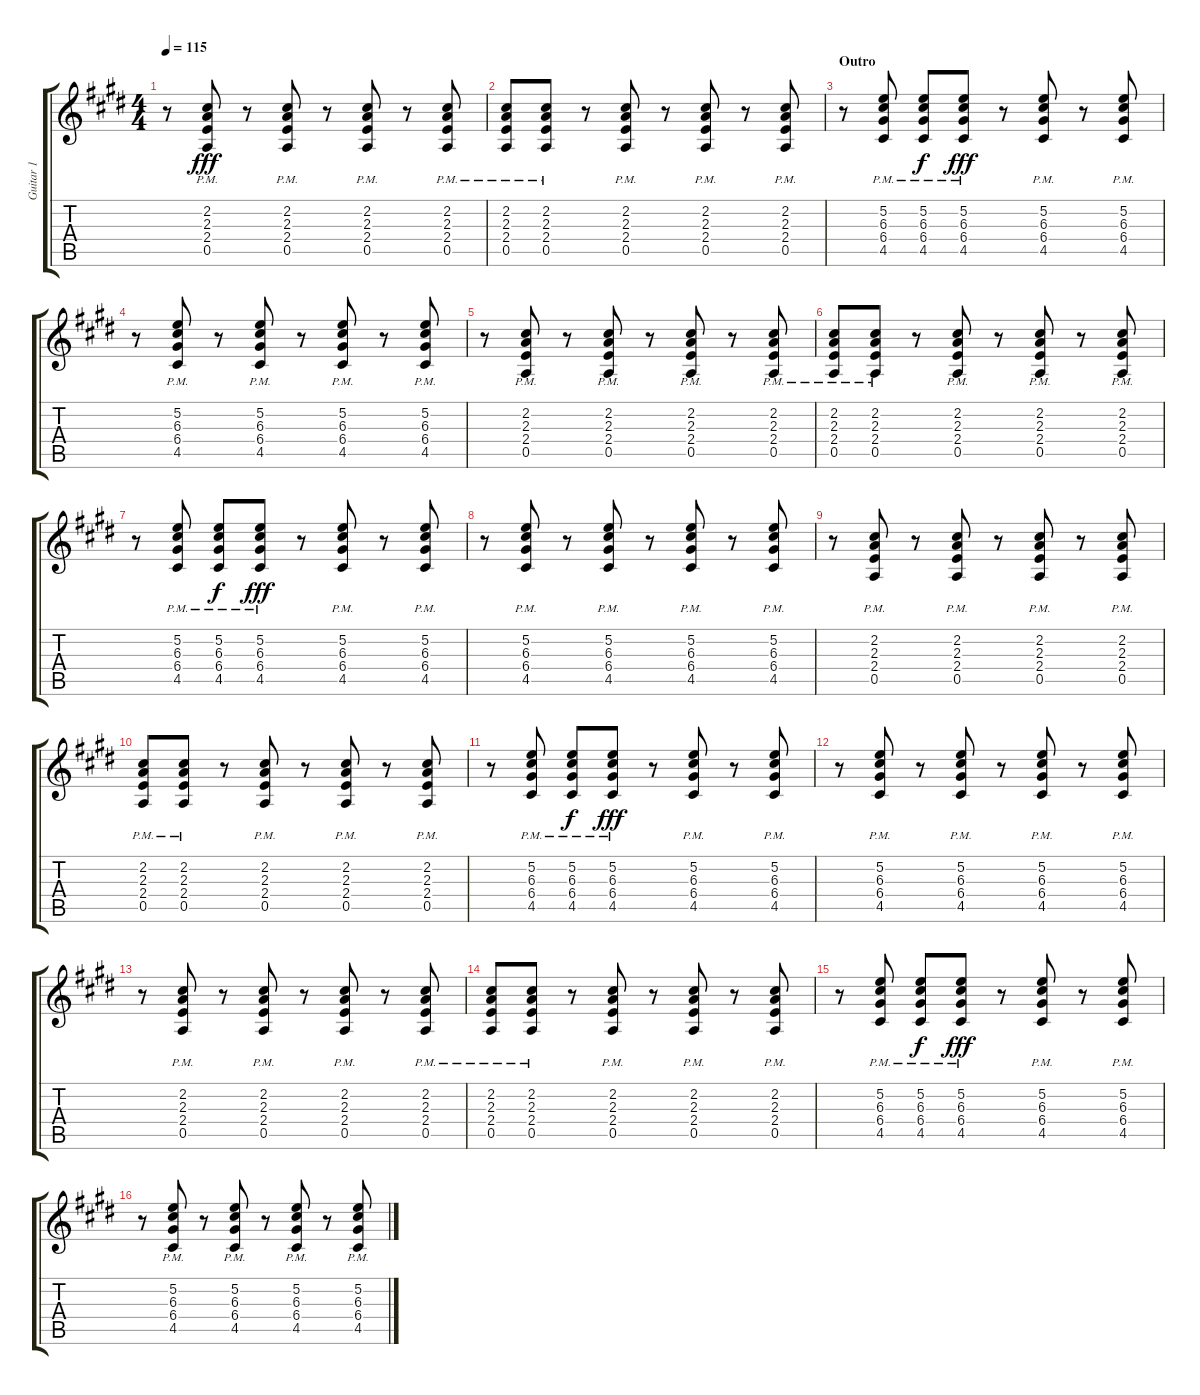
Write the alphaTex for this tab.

\track ("Guitar 1" "Guitar 1") {instrument electricguitarjazz}
\staff {score tabs}
\tuning (E4 B3 G3 D3 A2 E2) {hide}
\ts (4 4)
\tempo 115
\clef g2
\ks c#minor
r.8{dy fff} (2.2{pm} 2.3{pm} 2.4{pm} 0.5{pm}).8 r.8 (2.2{pm} 2.3{pm} 2.4{pm} 0.5{pm}).8 r.8 (2.2{pm} 2.3{pm} 2.4{pm} 0.5{pm}).8 r.8 (2.2{pm} 2.3{pm} 2.4{pm} 0.5{pm}).8 |
(2.2{pm} 2.3{pm} 2.4{pm} 0.5{pm}).8 (2.2{pm} 2.3{pm} 2.4{pm} 0.5{pm}).8 r.8 (2.2{pm} 2.3{pm} 2.4{pm} 0.5{pm}).8 r.8 (2.2{pm} 2.3{pm} 2.4{pm} 0.5{pm}).8 r.8 (2.2{pm} 2.3{pm} 2.4{pm} 0.5{pm}).8 |
\section ("" "Outro")
r.8 (5.2{pm} 6.3{pm} 6.4{pm} 4.5{pm}).8 (5.2{pm} 6.3{pm} 6.4{pm} 4.5{pm}).8{dy f} (5.2{pm} 6.3{pm} 6.4{pm} 4.5{pm}).8{dy fff} r.8 (5.2{pm} 6.3{pm} 6.4{pm} 4.5{pm}).8 r.8 (5.2{pm} 6.3{pm} 6.4{pm} 4.5{pm}).8 |
r.8 (5.2{pm} 6.3{pm} 6.4{pm} 4.5{pm}).8 r.8 (5.2{pm} 6.3{pm} 6.4{pm} 4.5{pm}).8 r.8 (5.2{pm} 6.3{pm} 6.4{pm} 4.5{pm}).8 r.8 (5.2{pm} 6.3{pm} 6.4{pm} 4.5{pm}).8 |
r.8 (2.2{pm} 2.3{pm} 2.4{pm} 0.5{pm}).8 r.8 (2.2{pm} 2.3{pm} 2.4{pm} 0.5{pm}).8 r.8 (2.2{pm} 2.3{pm} 2.4{pm} 0.5{pm}).8 r.8 (2.2{pm} 2.3{pm} 2.4{pm} 0.5{pm}).8 |
(2.2{pm} 2.3{pm} 2.4{pm} 0.5{pm}).8 (2.2{pm} 2.3{pm} 2.4{pm} 0.5{pm}).8 r.8 (2.2{pm} 2.3{pm} 2.4{pm} 0.5{pm}).8 r.8 (2.2{pm} 2.3{pm} 2.4{pm} 0.5{pm}).8 r.8 (2.2{pm} 2.3{pm} 2.4{pm} 0.5{pm}).8 |
r.8 (5.2{pm} 6.3{pm} 6.4{pm} 4.5{pm}).8 (5.2{pm} 6.3{pm} 6.4{pm} 4.5{pm}).8{dy f} (5.2{pm} 6.3{pm} 6.4{pm} 4.5{pm}).8{dy fff} r.8 (5.2{pm} 6.3{pm} 6.4{pm} 4.5{pm}).8 r.8 (5.2{pm} 6.3{pm} 6.4{pm} 4.5{pm}).8 |
r.8 (5.2{pm} 6.3{pm} 6.4{pm} 4.5{pm}).8 r.8 (5.2{pm} 6.3{pm} 6.4{pm} 4.5{pm}).8 r.8 (5.2{pm} 6.3{pm} 6.4{pm} 4.5{pm}).8 r.8 (5.2{pm} 6.3{pm} 6.4{pm} 4.5{pm}).8 |
r.8 (2.2{pm} 2.3{pm} 2.4{pm} 0.5{pm}).8 r.8 (2.2{pm} 2.3{pm} 2.4{pm} 0.5{pm}).8 r.8 (2.2{pm} 2.3{pm} 2.4{pm} 0.5{pm}).8 r.8 (2.2{pm} 2.3{pm} 2.4{pm} 0.5{pm}).8 |
(2.2{pm} 2.3{pm} 2.4{pm} 0.5{pm}).8 (2.2{pm} 2.3{pm} 2.4{pm} 0.5{pm}).8 r.8 (2.2{pm} 2.3{pm} 2.4{pm} 0.5{pm}).8 r.8 (2.2{pm} 2.3{pm} 2.4{pm} 0.5{pm}).8 r.8 (2.2{pm} 2.3{pm} 2.4{pm} 0.5{pm}).8 |
r.8 (5.2{pm} 6.3{pm} 6.4{pm} 4.5{pm}).8 (5.2{pm} 6.3{pm} 6.4{pm} 4.5{pm}).8{dy f} (5.2{pm} 6.3{pm} 6.4{pm} 4.5{pm}).8{dy fff} r.8 (5.2{pm} 6.3{pm} 6.4{pm} 4.5{pm}).8 r.8 (5.2{pm} 6.3{pm} 6.4{pm} 4.5{pm}).8 |
r.8 (5.2{pm} 6.3{pm} 6.4{pm} 4.5{pm}).8 r.8 (5.2{pm} 6.3{pm} 6.4{pm} 4.5{pm}).8 r.8 (5.2{pm} 6.3{pm} 6.4{pm} 4.5{pm}).8 r.8 (5.2{pm} 6.3{pm} 6.4{pm} 4.5{pm}).8 |
r.8 (2.2{pm} 2.3{pm} 2.4{pm} 0.5{pm}).8 r.8 (2.2{pm} 2.3{pm} 2.4{pm} 0.5{pm}).8 r.8 (2.2{pm} 2.3{pm} 2.4{pm} 0.5{pm}).8 r.8 (2.2{pm} 2.3{pm} 2.4{pm} 0.5{pm}).8 |
(2.2{pm} 2.3{pm} 2.4{pm} 0.5{pm}).8 (2.2{pm} 2.3{pm} 2.4{pm} 0.5{pm}).8 r.8 (2.2{pm} 2.3{pm} 2.4{pm} 0.5{pm}).8 r.8 (2.2{pm} 2.3{pm} 2.4{pm} 0.5{pm}).8 r.8 (2.2{pm} 2.3{pm} 2.4{pm} 0.5{pm}).8 |
r.8 (5.2{pm} 6.3{pm} 6.4{pm} 4.5{pm}).8 (5.2{pm} 6.3{pm} 6.4{pm} 4.5{pm}).8{dy f} (5.2{pm} 6.3{pm} 6.4{pm} 4.5{pm}).8{dy fff} r.8 (5.2{pm} 6.3{pm} 6.4{pm} 4.5{pm}).8 r.8 (5.2{pm} 6.3{pm} 6.4{pm} 4.5{pm}).8 |
r.8 (5.2{pm} 6.3{pm} 6.4{pm} 4.5{pm}).8 r.8 (5.2{pm} 6.3{pm} 6.4{pm} 4.5{pm}).8 r.8 (5.2{pm} 6.3{pm} 6.4{pm} 4.5{pm}).8 r.8 (5.2{pm} 6.3{pm} 6.4{pm} 4.5{pm}).8
